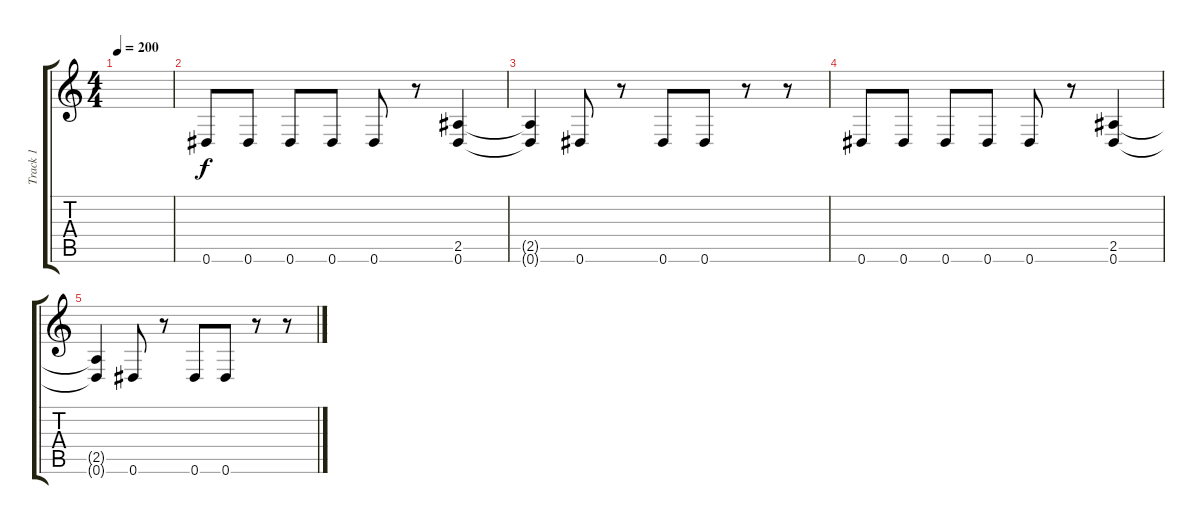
\track ("Track 1" "Track 1") {instrument distortionguitar}
\staff {score tabs}
\tuning (Eb4 Bb3 Gb3 Db3 Ab2 Eb2) {hide}
\ts (4 4)
\tempo 200
\clef g2
\ks c
|
0.6.8 0.6.8 0.6.8 0.6.8 0.6.8 r.8 (2.5 0.6).4 |
(2.5{t} 0.6{t}).4 0.6.8 r.8 0.6.8 0.6.8 r.8 r.8 |
0.6.8 0.6.8 0.6.8 0.6.8 0.6.8 r.8 (2.5 0.6).4 |
(2.5{t} 0.6{t}).4 0.6.8 r.8 0.6.8 0.6.8 r.8 r.8
